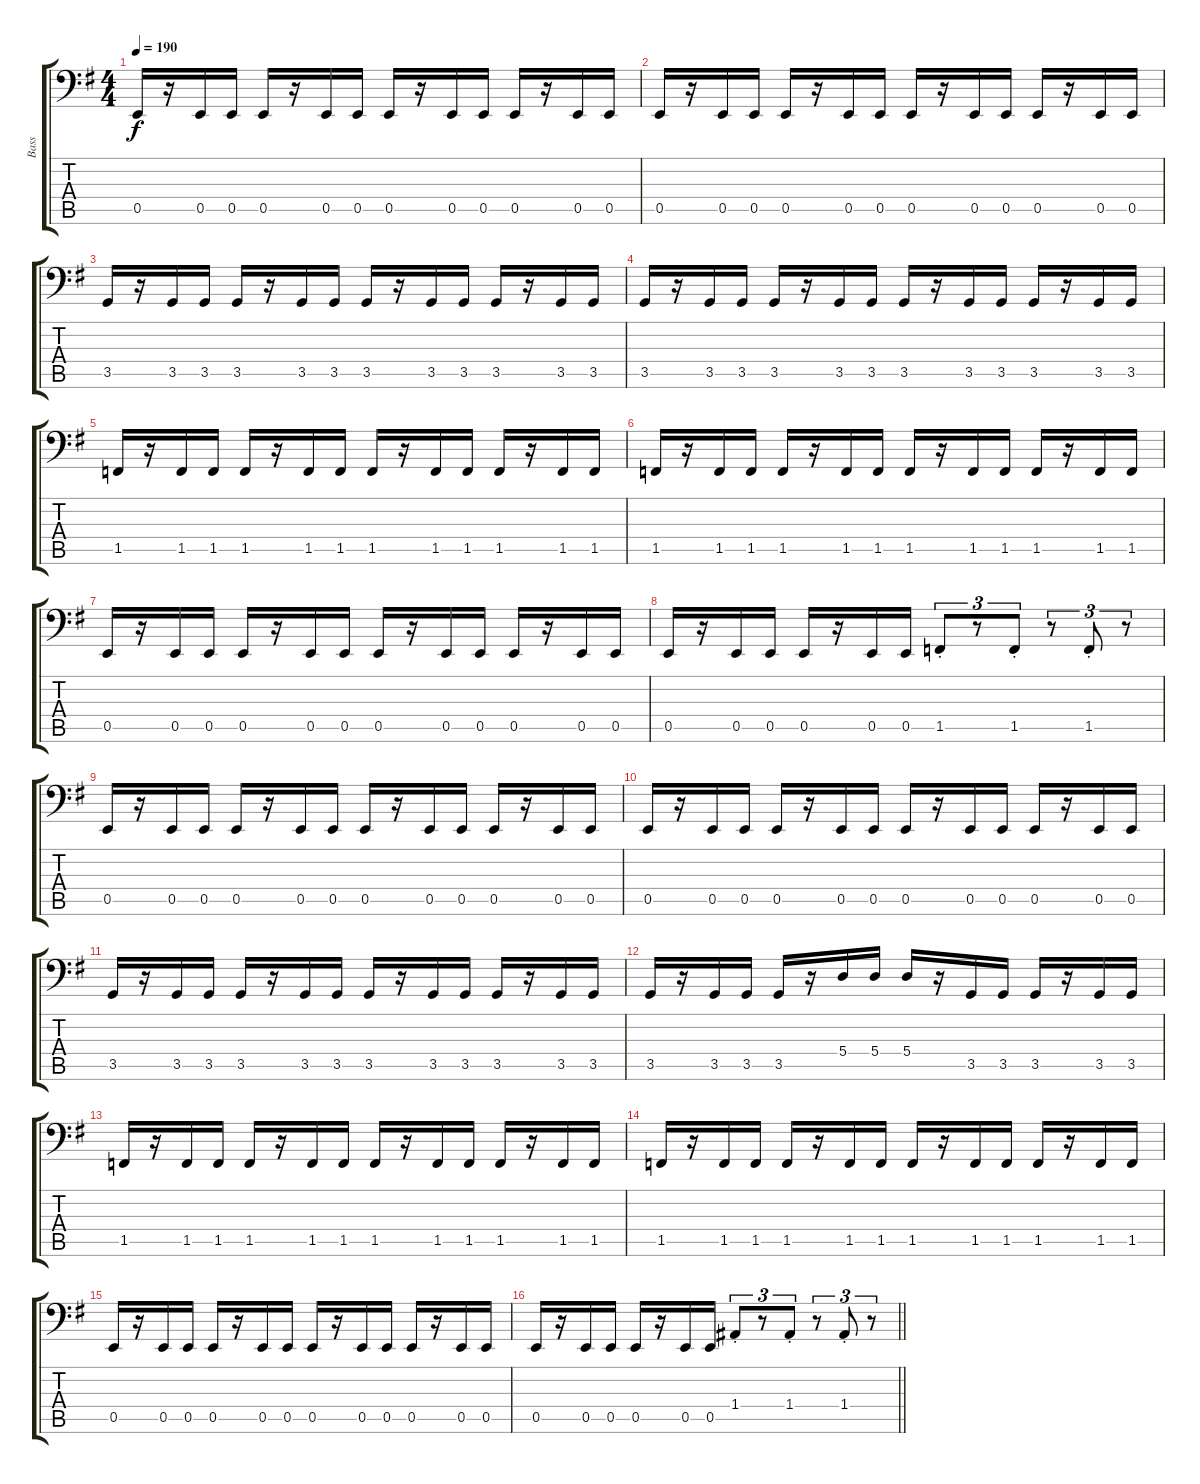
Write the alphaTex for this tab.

\track ("Bass" "Bass") {instrument electricbassfinger}
\staff {score tabs}
\tuning (B2 G2 D2 A1 E1 B0) {hide}
\ts (4 4)
\tempo 190
\clef f4
\ks g
0.5.16{dy f} r.16 0.5.16 0.5.16 0.5.16 r.16 0.5.16 0.5.16 0.5.16 r.16 0.5.16 0.5.16 0.5.16 r.16 0.5.16 0.5.16 |
0.5.16 r.16 0.5.16 0.5.16 0.5.16 r.16 0.5.16 0.5.16 0.5.16 r.16 0.5.16 0.5.16 0.5.16 r.16 0.5.16 0.5.16 |
3.5.16 r.16 3.5.16 3.5.16 3.5.16 r.16 3.5.16 3.5.16 3.5.16 r.16 3.5.16 3.5.16 3.5.16 r.16 3.5.16 3.5.16 |
3.5.16 r.16 3.5.16 3.5.16 3.5.16 r.16 3.5.16 3.5.16 3.5.16 r.16 3.5.16 3.5.16 3.5.16 r.16 3.5.16 3.5.16 |
1.5.16 r.16 1.5.16 1.5.16 1.5.16 r.16 1.5.16 1.5.16 1.5.16 r.16 1.5.16 1.5.16 1.5.16 r.16 1.5.16 1.5.16 |
1.5.16 r.16 1.5.16 1.5.16 1.5.16 r.16 1.5.16 1.5.16 1.5.16 r.16 1.5.16 1.5.16 1.5.16 r.16 1.5.16 1.5.16 |
0.5.16 r.16 0.5.16 0.5.16 0.5.16 r.16 0.5.16 0.5.16 0.5.16 r.16 0.5.16 0.5.16 0.5.16 r.16 0.5.16 0.5.16 |
0.5.16 r.16 0.5.16 0.5.16 0.5.16 r.16 0.5.16 0.5.16 1.5{st}.8{tu (3 2)} r.8{tu (3 2)} 1.5{st}.8{tu (3 2)} r.8{tu (3 2)} 1.5{st}.8{tu (3 2)} r.8{tu (3 2)} |
0.5.16 r.16 0.5.16 0.5.16 0.5.16 r.16 0.5.16 0.5.16 0.5.16 r.16 0.5.16 0.5.16 0.5.16 r.16 0.5.16 0.5.16 |
0.5.16 r.16 0.5.16 0.5.16 0.5.16 r.16 0.5.16 0.5.16 0.5.16 r.16 0.5.16 0.5.16 0.5.16 r.16 0.5.16 0.5.16 |
3.5.16 r.16 3.5.16 3.5.16 3.5.16 r.16 3.5.16 3.5.16 3.5.16 r.16 3.5.16 3.5.16 3.5.16 r.16 3.5.16 3.5.16 |
3.5.16 r.16 3.5.16 3.5.16 3.5.16 r.16 5.4.16 5.4.16 5.4.16 r.16 3.5.16 3.5.16 3.5.16 r.16 3.5.16 3.5.16 |
1.5.16 r.16 1.5.16 1.5.16 1.5.16 r.16 1.5.16 1.5.16 1.5.16 r.16 1.5.16 1.5.16 1.5.16 r.16 1.5.16 1.5.16 |
1.5.16 r.16 1.5.16 1.5.16 1.5.16 r.16 1.5.16 1.5.16 1.5.16 r.16 1.5.16 1.5.16 1.5.16 r.16 1.5.16 1.5.16 |
0.5.16 r.16 0.5.16 0.5.16 0.5.16 r.16 0.5.16 0.5.16 0.5.16 r.16 0.5.16 0.5.16 0.5.16 r.16 0.5.16 0.5.16 |
\barLineRight lightlight
0.5.16 r.16 0.5.16 0.5.16 0.5.16 r.16 0.5.16 0.5.16 1.4{st}.8{tu (3 2)} r.8{tu (3 2)} 1.4{st}.8{tu (3 2)} r.8{tu (3 2)} 1.4{st}.8{tu (3 2)} r.8{tu (3 2)}
